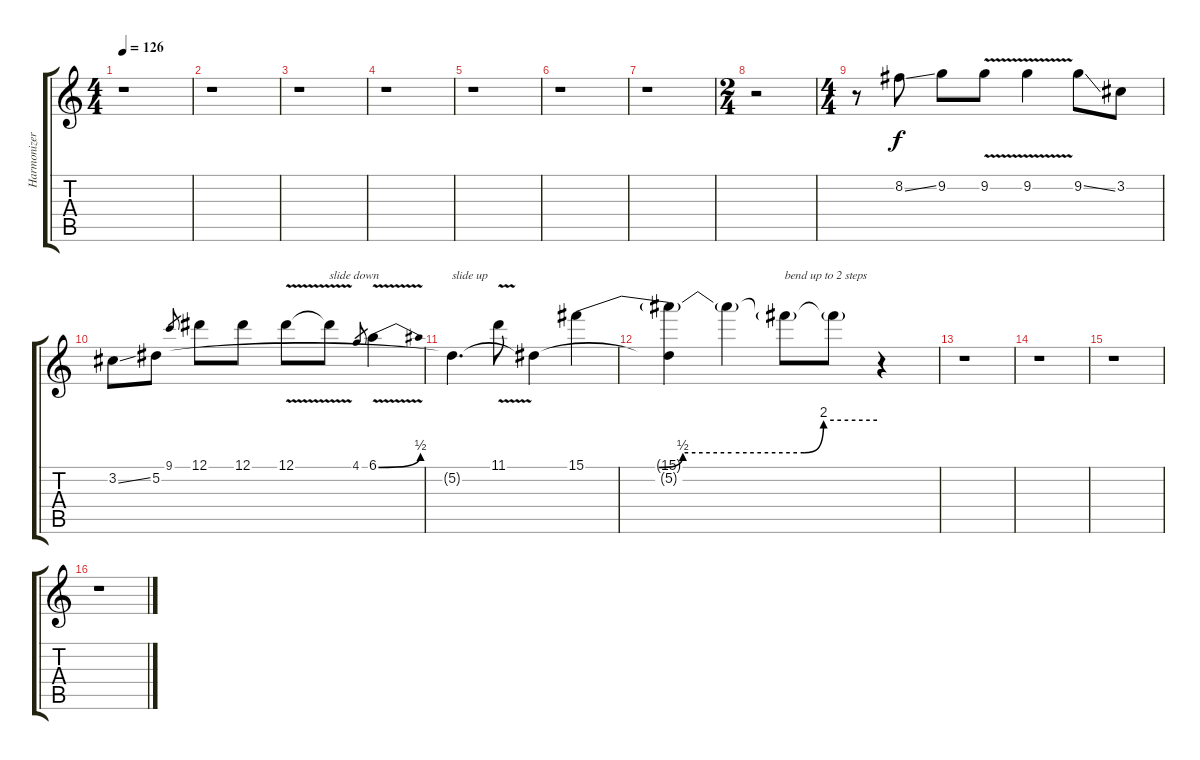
\track ("Harmonizer effect" "Harmonizer") {instrument overdrivenguitar}
\staff {score tabs}
\tuning (Eb4 Bb3 Gb3 Db3 Ab2 Eb2) {hide}
\ts (4 4)
\tempo 126
\clef g2
\ks c
r.1{dy f} |
r.1 |
r.1 |
r.1 |
r.1 |
r.1 |
r.1 |
\ts (2 4)
r.2 |
\ts (4 4)
r.8 8.2{ss}.8 9.2.8 9.2{v}.8 9.2{v}.4 9.2{ss}.8 3.2.8 |
3.2{ss}.8 5.2.8 9.1.8{gr} 12.1.8 12.1.8 12.1{v}.8 12.1{t}.8{txt "slide down"} 4.1.8{gr} 6.1{be (bend 0 0 60 2) v}.4 |
5.2{t}.4{d txt "slide up"} 11.1{v}.8 5.2{t}.4 15.1{be (custom 0 0 15 0 20 2 30 2 45 2 49 8 60 8)}.4 |
(15.1{t} 5.2{t}).4 15.1{t}.4 15.1{t}.8{txt "bend up to 2 steps"} 15.1{t}.8 r.4 |
r.1 |
r.1 |
r.1 |
r.1
